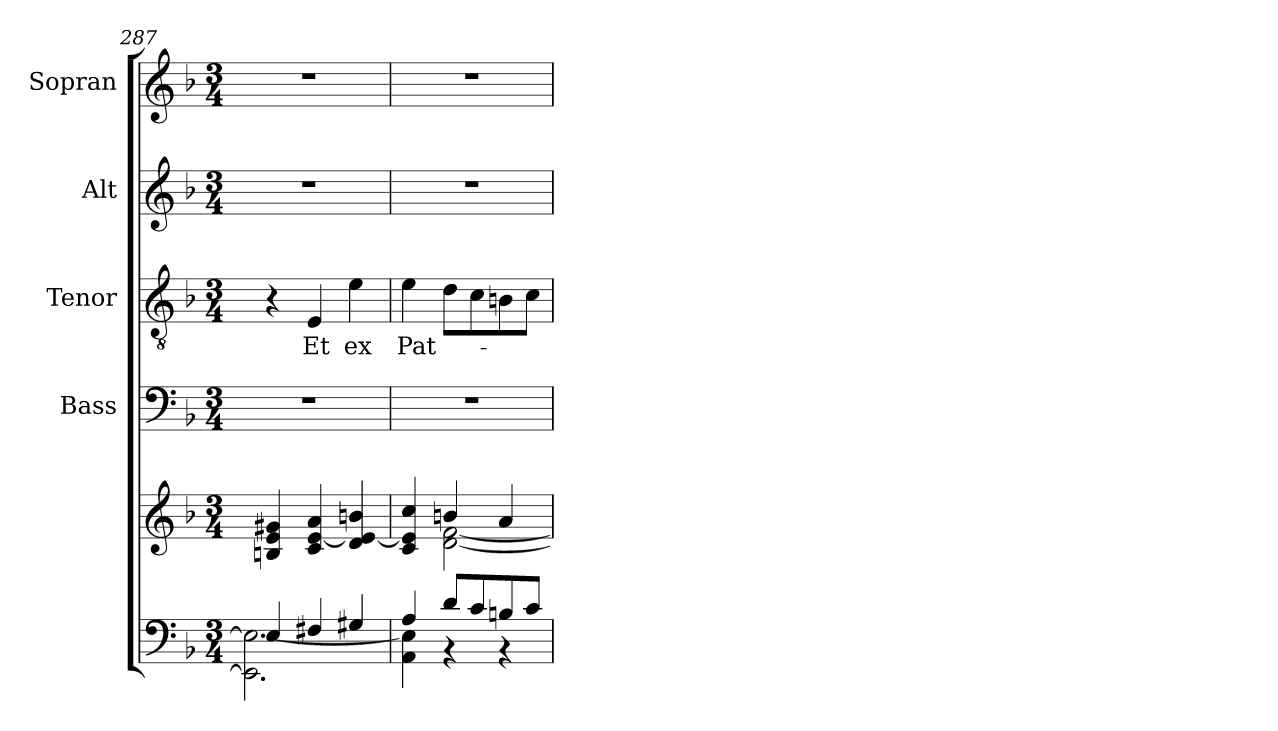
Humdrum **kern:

**kern	**kern	**kern	**kern	**text	**kern	**kern
*part5	*part5	*part4	*part3	*part3	*part2	*part1
*staff6	*staff5	*staff4	*staff3	*staff3	*staff2	*staff1
*	*	*I"Bass	*I"Tenor	*	*I"Alt	*I"Sopran
*	*	*I'B.	*I'T.	*	*I'A.	*I'S.
*clefF4	*clefG2	*clefF4	*clefGv2	*	*clefG2	*clefG2
*k[b-]	*k[b-]	*k[b-]	*k[b-]	*	*k[b-]	*k[b-]
*F:	*F:	*F:	*F:	*	*F:	*F:
*M3/4	*M3/4	*M3/4	*M3/4	*	*M3/4	*M3/4
=287	=287	=287	=287	=287	=287	=287
*^	*	*	*	*	*	*
4E/	2.EE\] 2.E\_	4Bn/ 4e/ 4g#X/	2.r	4r	.	2.r	2.r
!	!	!	!	!	!LO:LY:b	!	!
4F#X/	.	4c/ [4e/ 4a/	.	4E/	Et	.	.
!	!	!	!	!	!LO:LY:b	!	!
4G#X/	.	4d/ 4e/_ 4bn/	.	4e\	ex	.	.
!!LO:PB:g=z
=288	=288	=288	=288	=288	=288	=288	=288
*	*	*^	*	*	*	*	*
!	!	!	!	!	!	!LO:LY:b	!	!
4A/	4AA\ 4E\]	4c/ 4e/] 4cc/	4ryy	2.r	4e\	Pat-	2.r	2.r
8d/L	4rBB	4bn/	[<2d\ [<2f\	.	8d\L	.	.	.
8c/	.	.	.	.	8c\	.	.	.
8Bn/	4rBB	4a/	.	.	8Bn\	.	.	.
8c/J	.	.	.	.	8c\J	.	.	.
*v	*v	*	*	*	*	*	*	*
*	*v	*v	*	*	*	*	*
=	=	=	=	=	=	=
*-	*-	*-	*-	*-	*-	*-
